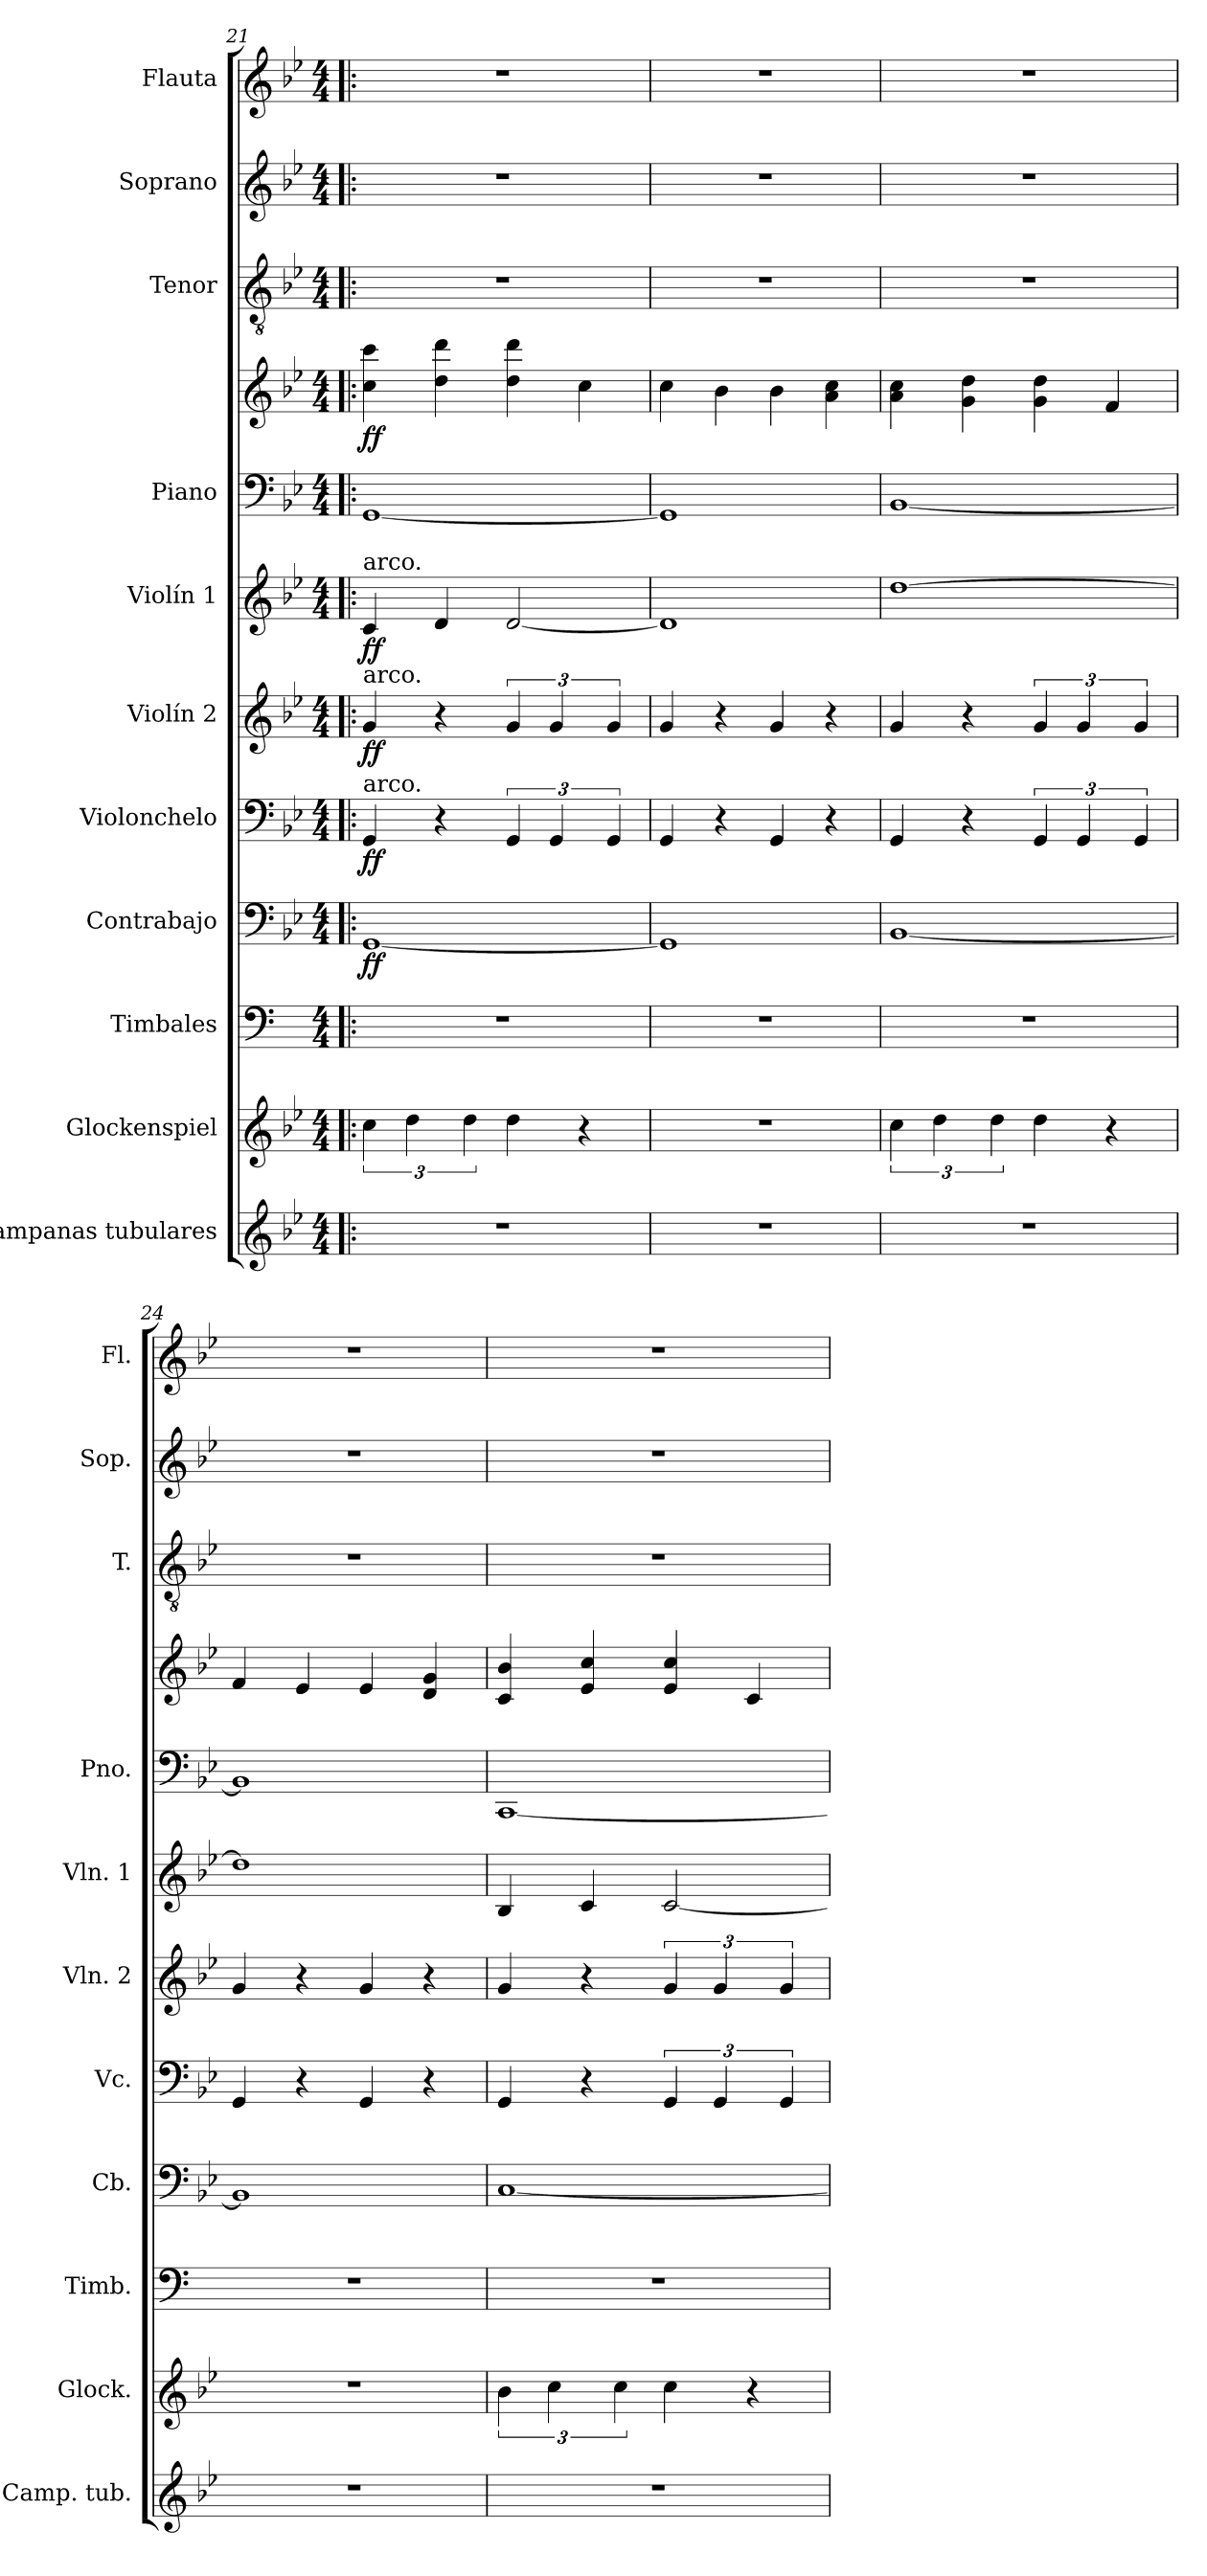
**kern	**kern	**kern	**kern	**dynam	**kern	**dynam	**kern	**dynam	**kern	**dynam	**kern	**kern	**dynam	**kern	**kern	**kern
*part11	*part10	*part9	*part8	*part8	*part7	*part7	*part6	*part6	*part5	*part5	*part4	*part4	*part4	*part3	*part2	*part1
*staff12	*staff11	*staff10	*staff9	*staff9	*staff8	*staff8	*staff7	*staff7	*staff6	*staff6	*staff5	*staff4	*staff4/5	*staff3	*staff2	*staff1
*I"Campanas tubulares	*I"Glockenspiel	*I"Timbales	*I"Contrabajo	*	*I"Violonchelo	*	*I"Violín 2	*	*I"Violín 1	*	*I"Piano	*	*	*I"Tenor	*I"Soprano	*I"Flauta
*I'Camp. tub.	*I'Glock.	*I'Timb.	*I'Cb.	*	*I'Vc.	*	*I'Vln. 2	*	*I'Vln. 1	*	*I'Pno.	*	*	*I'T.	*I'Sop.	*I'Fl.
*clefG2	*clefG2	*clefF4	*clefF4	*	*clefF4	*	*clefG2	*	*clefG2	*	*clefF4	*clefG2	*	*clefGv2	*clefG2	*clefG2
*	*ITrd-14c-24	*	*ITrd7c12	*	*	*	*	*	*	*	*	*	*	*ITrd7c12	*	*
*k[b-e-]	*k[b-e-]	*k[]	*k[b-e-]	*	*k[b-e-]	*	*k[b-e-]	*	*k[b-e-]	*	*k[b-e-]	*k[b-e-]	*	*k[b-e-]	*k[b-e-]	*k[b-e-]
*B-:	*B-:	*	*B-:	*	*B-:	*	*B-:	*	*B-:	*	*B-:	*B-:	*	*B-:	*B-:	*B-:
*M4/4	*M4/4	*M4/4	*M4/4	*	*M4/4	*	*M4/4	*	*M4/4	*	*M4/4	*M4/4	*	*M4/4	*M4/4	*M4/4
=21!|:	=21!|:	=21!|:	=21!|:	=21!|:	=21!|:	=21!|:	=21!|:	=21!|:	=21!|:	=21!|:	=21!|:	=21!|:	=21!|:	=21!|:	=21!|:	=21!|:
!	!	!	!	!	!	!	!	!	!LO:TX:a:t=arco.	!	!	!	!	!	!	!
!	!	!	!	!	!	!	!LO:TX:a:t=arco.	!	!	!	!	!	!	!	!	!
!	!	!	!	!	!LO:TX:a:t=arco.	!	!	!	!	!	!	!	!	!	!	!
!	!	!	!	!LO:DY:b	!	!LO:DY:b	!	!LO:DY:b	!	!LO:DY:b	!	!	!LO:DY:b	!	!	!
1r	6cccc\	1r	[1GGG	ff	4GG/	ff	4g/	ff	4c/	ff	[1GG	4cc\ 4ccc\	ff	1r	1r	1r
.	6dddd\	.	.	.	.	.	.	.	.	.	.	.	.	.	.	.
.	.	.	.	.	4r	.	4r	.	4d/	.	.	4dd\ 4ddd\	.	.	.	.
.	6dddd\	.	.	.	.	.	.	.	.	.	.	.	.	.	.	.
.	4dddd\	.	.	.	6GG/	.	6g/	.	[2d/	.	.	4dd\ 4ddd\	.	.	.	.
.	.	.	.	.	6GG/	.	6g/	.	.	.	.	.	.	.	.	.
.	4r	.	.	.	.	.	.	.	.	.	.	4cc\	.	.	.	.
.	.	.	.	.	6GG/	.	6g/	.	.	.	.	.	.	.	.	.
=22	=22	=22	=22	=22	=22	=22	=22	=22	=22	=22	=22	=22	=22	=22	=22	=22
1r	1r	1r	1GGG]	.	4GG/	.	4g/	.	1d]	.	1GG]	4cc\	.	1r	1r	1r
.	.	.	.	.	4r	.	4r	.	.	.	.	4b-\	.	.	.	.
.	.	.	.	.	4GG/	.	4g/	.	.	.	.	4b-\	.	.	.	.
.	.	.	.	.	4r	.	4r	.	.	.	.	4a\ 4cc\	.	.	.	.
!!LO:PB:g=z
=23	=23	=23	=23	=23	=23	=23	=23	=23	=23	=23	=23	=23	=23	=23	=23	=23
1r	6cccc\	1r	[1BBB-	.	4GG/	.	4g/	.	[1dd	.	[1BB-	4a\ 4cc\	.	1r	1r	1r
.	6dddd\	.	.	.	.	.	.	.	.	.	.	.	.	.	.	.
.	.	.	.	.	4r	.	4r	.	.	.	.	4g\ 4dd\	.	.	.	.
.	6dddd\	.	.	.	.	.	.	.	.	.	.	.	.	.	.	.
.	4dddd\	.	.	.	6GG/	.	6g/	.	.	.	.	4g\ 4dd\	.	.	.	.
.	.	.	.	.	6GG/	.	6g/	.	.	.	.	.	.	.	.	.
.	4r	.	.	.	.	.	.	.	.	.	.	4f/	.	.	.	.
.	.	.	.	.	6GG/	.	6g/	.	.	.	.	.	.	.	.	.
=24	=24	=24	=24	=24	=24	=24	=24	=24	=24	=24	=24	=24	=24	=24	=24	=24
1r	1r	1r	1BBB-]	.	4GG/	.	4g/	.	1dd]	.	1BB-]	4f/	.	1r	1r	1r
.	.	.	.	.	4r	.	4r	.	.	.	.	4e-/	.	.	.	.
.	.	.	.	.	4GG/	.	4g/	.	.	.	.	4e-/	.	.	.	.
.	.	.	.	.	4r	.	4r	.	.	.	.	4d/ 4g/	.	.	.	.
=25	=25	=25	=25	=25	=25	=25	=25	=25	=25	=25	=25	=25	=25	=25	=25	=25
1r	6bbb-\	1r	[1CC	.	4GG/	.	4g/	.	4B-/	.	[1CC	4c/ 4b-/	.	1r	1r	1r
.	6cccc\	.	.	.	.	.	.	.	.	.	.	.	.	.	.	.
.	.	.	.	.	4r	.	4r	.	4c/	.	.	4e-/ 4cc/	.	.	.	.
.	6cccc\	.	.	.	.	.	.	.	.	.	.	.	.	.	.	.
.	4cccc\	.	.	.	6GG/	.	6g/	.	[2c/	.	.	4e-/ 4cc/	.	.	.	.
.	.	.	.	.	6GG/	.	6g/	.	.	.	.	.	.	.	.	.
.	4r	.	.	.	.	.	.	.	.	.	.	4c/	.	.	.	.
.	.	.	.	.	6GG/	.	6g/	.	.	.	.	.	.	.	.	.
=	=	=	=	=	=	=	=	=	=	=	=	=	=	=	=	=
*-	*-	*-	*-	*-	*-	*-	*-	*-	*-	*-	*-	*-	*-	*-	*-	*-
